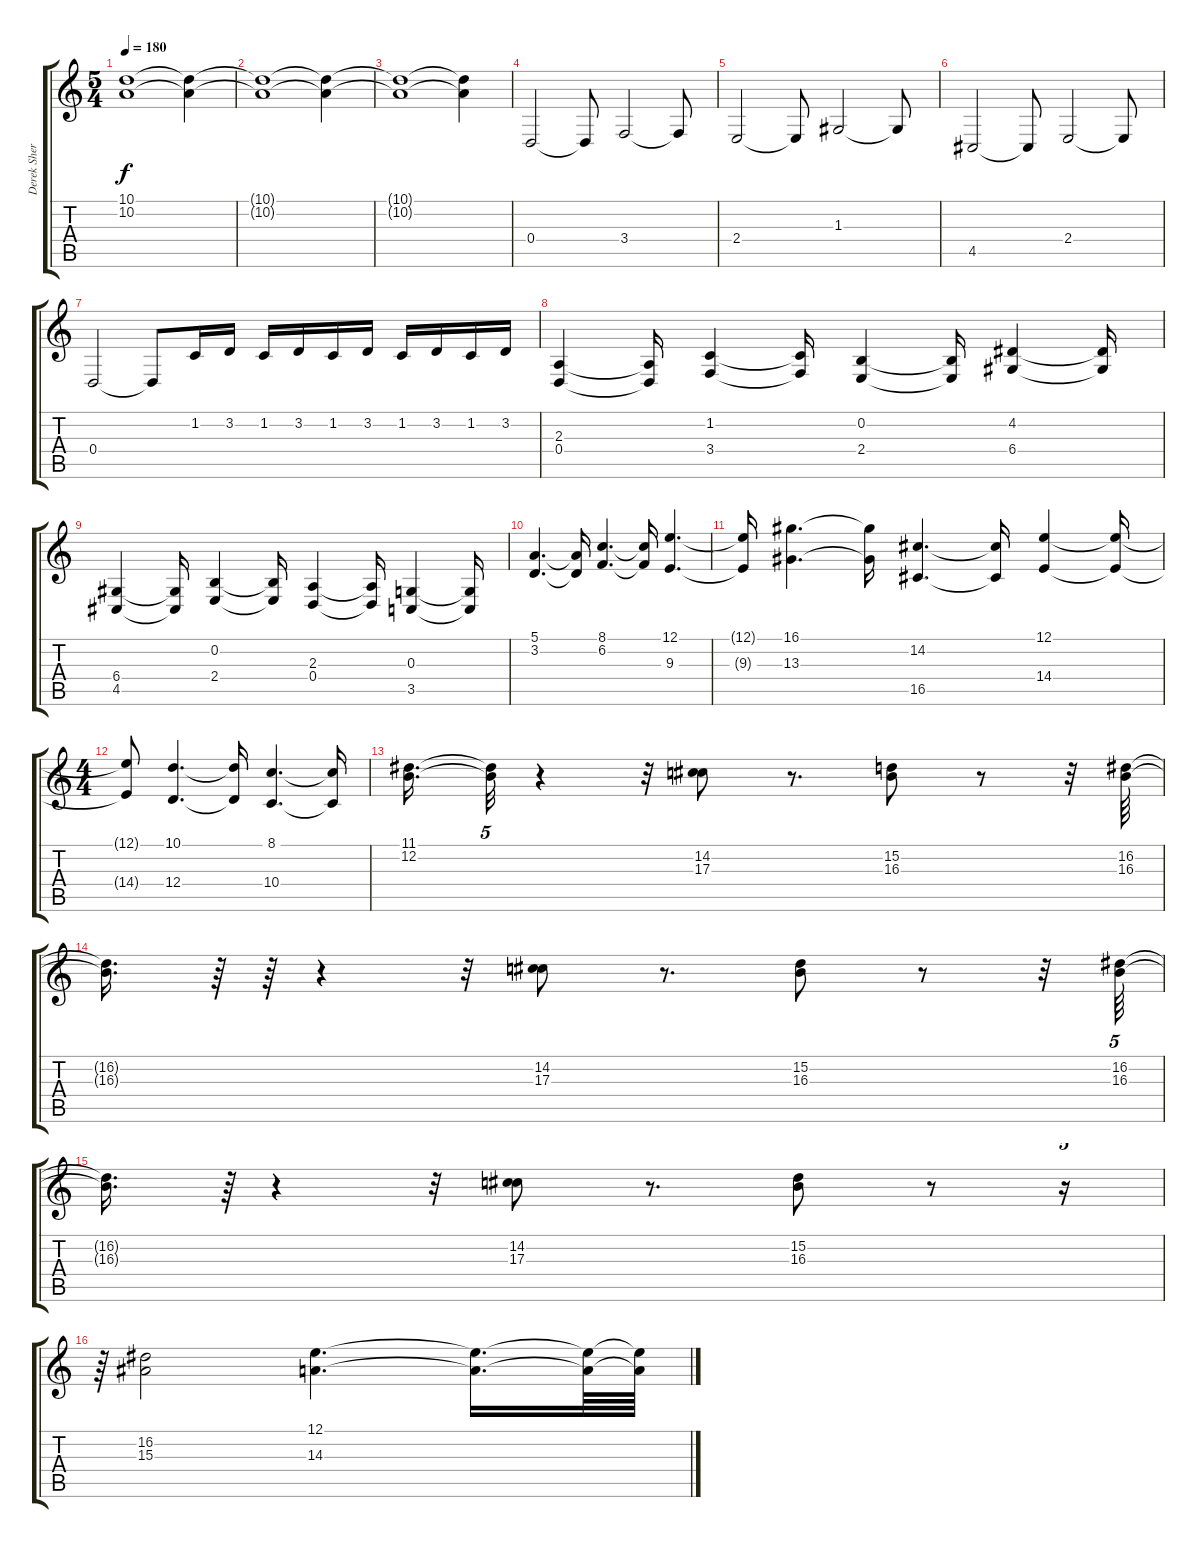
\track ("Derek Sherinian" "Derek Sher") {instrument rockorgan}
\staff {score tabs}
\tuning (E4 B3 G3 D3 A2 E2) {hide}
\ts (5 4)
\tempo 180
\clef g2
\ks c
(10.1{t} 10.2{t}).1{dy f} (10.1{t} 10.2{t}).4 |
(10.1{t} 10.2{t}).1 (10.1{t} 10.2{t}).4 |
(10.1{t} 10.2{t}).1 (10.1{t} 10.2{t}).4 |
0.4.2 0.4{t}.8 3.4.2 3.4{t}.8 |
2.4.2 2.4{t}.8 1.3.2 1.3{t}.8 |
4.5.2 4.5{t}.8 2.4.2 2.4{t}.8 |
0.4.2 0.4{t}.8 1.2.16 3.2.16 1.2.16 3.2.16 1.2.16 3.2.16 1.2.16 3.2.16 1.2.16 3.2.16 |
(2.3 0.4).4{instrument fx1rain} (2.3{t} 0.4{t}).16 (1.2 3.4).4 (1.2{t} 3.4{t}).16 (0.2 2.4).4 (0.2{t} 2.4{t}).16 (4.2 6.4).4 (4.2{t} 6.4{t}).16 |
(6.4 4.5).4 (6.4{t} 4.5{t}).16 (0.2 2.4).4 (0.2{t} 2.4{t}).16 (2.3 0.4).4 (2.3{t} 0.4{t}).16 (0.3 3.5).4 (0.3{t} 3.5{t}).16 |
(5.1 3.2).4{d instrument tremolostrings} (5.1{t} 3.2{t}).16 (8.1 6.2).4{d} (8.1{t} 6.2{t}).16 (12.1 9.3).4{d} |
(12.1{t} 9.3{t}).16 (16.1 13.3).4{d} (16.1{t} 13.3{t}).16 (14.2 16.5).4{d} (14.2{t} 16.5{t}).16 (12.1 14.4).4 (12.1{t} 14.4{t}).16 |
\ts (4 4)
(12.1{t} 14.4{t}).8 (10.1 12.4).4{d} (10.1{t} 12.4{t}).16 (8.1 10.4).4{d} (8.1{t} 10.4{t}).16 |
(11.1 12.2).16{d instrument brightacousticpiano} (11.1{t} 12.2{t}).32{tu (5 4)} r.4 r.32 (14.2 17.3).8 r.8{d} (15.2 16.3).8 r.8 r.32 (16.2 16.3).64 |
(16.2{t} 16.3{t}).16{d} r.64 r.64 r.4 r.32 (14.2 17.3).8 r.8{d} (15.2 16.3).8 r.8 r.32 (16.2 16.3).64{tu (5 4)} |
(16.2{t} 16.3{t}).16{d} r.64{tu (5 4)} r.4 r.32 (14.2 17.3).8 r.8{d} (15.2 16.3).8 r.8 r.16{tu (5 4)} |
r.64{tu (5 4)} (16.2 15.3).2 (12.1 14.3).4{d} (12.1{t} 14.3{t}).16{d} (12.1{t} 14.3{t}).64 (12.1{t} 14.3{t}).64
